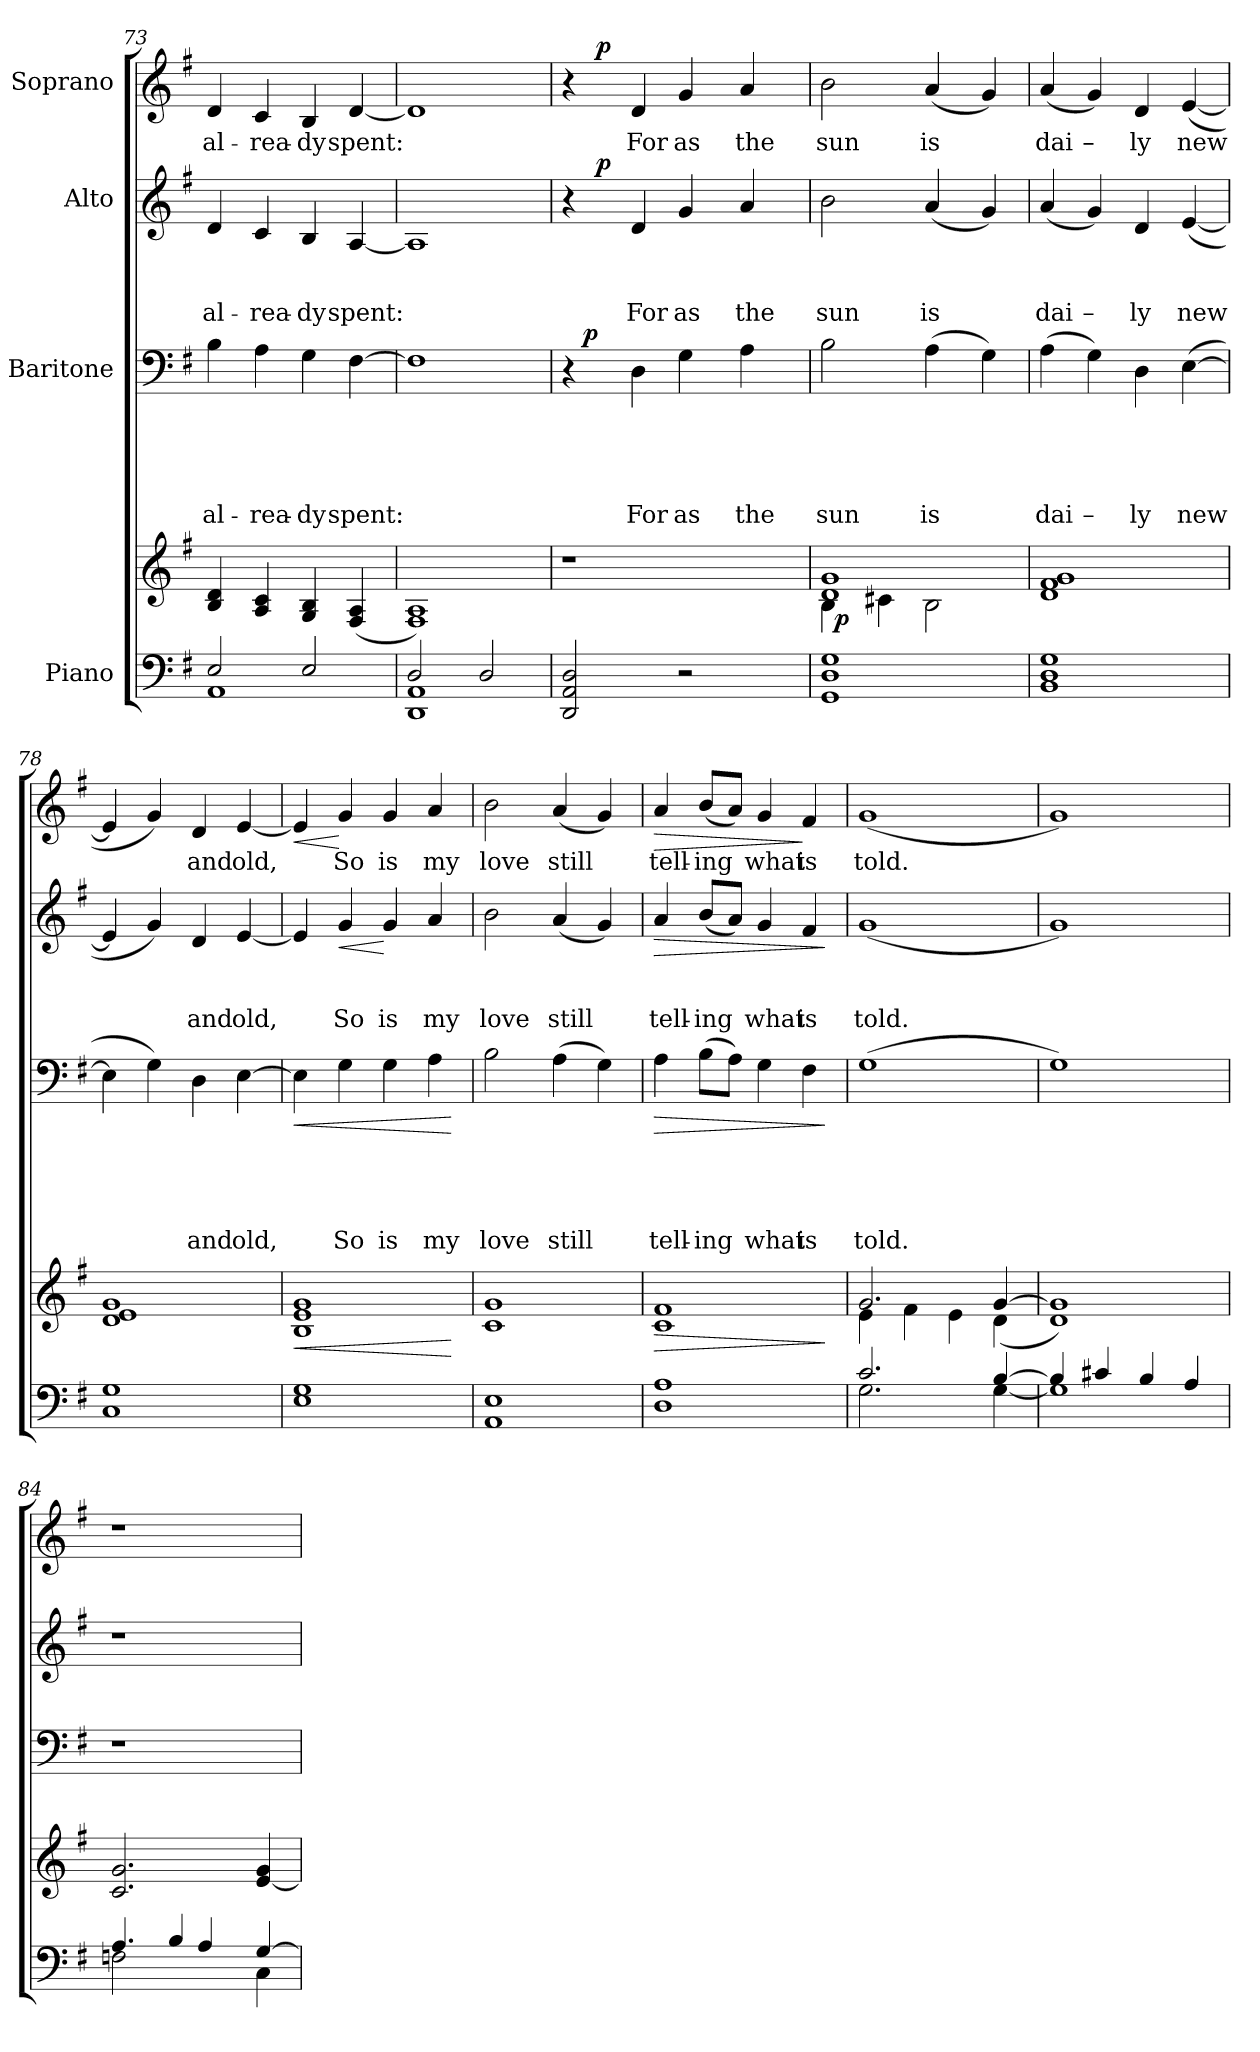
**kern	**kern	**dynam	**kern	**text	**text	**text	**text	**text	**dynam	**kern	**text	**text	**text	**dynam	**kern	**text	**dynam
*part4	*part4	*part4	*part3	*part3	*part3	*part3	*part3	*part3	*part3	*part2	*part2	*part2	*part2	*part2	*part1	*part1	*part1
*staff5	*staff4	*staff4/5	*staff3	*staff3	*staff3	*staff3	*staff3	*staff3	*staff3	*staff2	*staff2	*staff2	*staff2	*staff2	*staff1	*staff1	*staff1
*I"Piano	*	*	*I"Baritone	*	*	*	*	*	*	*I"Alto	*	*	*	*	*I"Soprano	*	*
*clefF4	*clefG2	*	*clefF4	*	*	*	*	*	*	*clefG2	*	*	*	*	*clefG2	*	*
*k[f#]	*k[f#]	*	*k[f#]	*	*	*	*	*	*	*k[f#]	*	*	*	*	*k[f#]	*	*
*G:	*G:	*	*G:	*	*	*	*	*	*	*G:	*	*	*	*	*G:	*	*
=73	=73	=73	=73	=73	=73	=73	=73	=73	=73	=73	=73	=73	=73	=73	=73	=73	=73
*^	*	*	*	*	*	*	*	*	*	*	*	*	*	*	*	*	*
!	!	!	!	!	!	!	!	!	!LO:LY:b	!	!	!	!	!LO:LY:b	!	!	!LO:LY:b	!
2E/	1AA	4B/ 4d/	.	4B\	.	.	.	.	al-	.	4d/	.	.	al-	.	4d/	al-	.
!	!	!	!	!	!	!	!	!	!LO:LY:b	!	!	!	!	!LO:LY:b	!	!	!LO:LY:b	!
.	.	4A/ 4c/	.	4A\	.	.	.	.	-rea-	.	4c/	.	.	-rea-	.	4c/	-rea-	.
!	!	!	!	!	!	!	!	!	!LO:LY:b	!	!	!	!	!LO:LY:b	!	!	!LO:LY:b	!
2E/	.	4G/ 4B/	.	4G\	.	.	.	.	-dy	.	4B/	.	.	-dy	.	4B/	-dy	.
!	!	!	!	!	!	!	!	!	!LO:LY:b	!	!	!	!	!LO:LY:b	!	!	!LO:LY:b	!
.	.	(4F#/ 4A/	.	[>4F#\	.	.	.	.	spent:	.	[<4A/	.	.	spent:	.	[<4d/	spent:	.
=74	=74	=74	=74	=74	=74	=74	=74	=74	=74	=74	=74	=74	=74	=74	=74	=74	=74	=74
2D/	1DD 1AA	1F# 1A)	.	1F#]	.	.	.	.	.	.	1A]	.	.	.	.	1d]	.	.
2D/	.	.	.	.	.	.	.	.	.	.	.	.	.	.	.	.	.	.
*v	*v	*	*	*	*	*	*	*	*	*	*	*	*	*	*	*	*	*
!!LO:PB:g=z
=75	=75	=75	=75	=75	=75	=75	=75	=75	=75	=75	=75	=75	=75	=75	=75	=75	=75
*	*	*	*^	*	*	*	*	*	*	*^	*	*	*	*	*^	*	*
2DD/ 2AA/ 2D/	1r	.	4r	16ryy	.	.	.	.	.	.	4r	16.ryy	.	.	.	.	4r	16.ryy	.	.
!	!	!	!	!	!	!	!	!	!	!LO:DY:a	!	!	!	!	!	!	!	!	!	!
.	.	.	.	2...ryy	.	.	.	.	.	p	.	.	.	.	.	.	.	.	.	.
!	!	!	!	!	!	!	!	!	!	!	!	!	!	!	!	!LO:DY:a	!	!	!	!LO:DY:a
.	.	.	.	.	.	.	.	.	.	.	.	2ryy	.	.	.	p	.	2ryy	.	p
!	!	!	!	!	!	!	!	!	!LO:LY:b	!	!	!	!	!	!LO:LY:b	!	!	!	!LO:LY:b	!
.	.	.	4D\	.	.	.	.	.	For	.	4d/	.	.	.	For	.	4d/	.	For	.
!	!	!	!	!	!	!	!	!	!LO:LY:b	!	!	!	!	!	!LO:LY:b	!	!	!	!LO:LY:b	!
2r	.	.	4G\	.	.	.	.	.	as	.	4g/	.	.	.	as	.	4g/	.	as	.
.	.	.	.	.	.	.	.	.	.	.	.	4ryy	.	.	.	.	.	4ryy	.	.
!	!	!	!	!	!	!	!	!	!LO:LY:b	!	!	!	!	!	!LO:LY:b	!	!	!	!LO:LY:b	!
.	.	.	4A\	.	.	.	.	.	the	.	4a/	.	.	.	the	.	4a/	.	the	.
.	.	.	.	.	.	.	.	.	.	.	.	8ryy	.	.	.	.	.	8ryy	.	.
.	.	.	.	.	.	.	.	.	.	.	.	32ryy	.	.	.	.	.	32ryy	.	.
=76	=76	=76	=76	=76	=76	=76	=76	=76	=76	=76	=76	=76	=76	=76	=76	=76	=76	=76	=76	=76
*	*^	*	*	*	*	*	*	*	*	*	*	*	*	*	*	*	*	*	*	*
!	!	!	!	!	!	!	!	!	!	!LO:LY:b	!	!	!	!	!	!LO:LY:b	!	!	!	!LO:LY:b	!
*	*	*	*	*v	*v	*	*	*	*	*	*	*	*	*	*	*	*	*v	*v	*	*
*	*	*^	*	*	*	*	*	*	*	*	*v	*v	*	*	*	*	*	*	*
1GG 1D 1G	1d 1g	4B\	32ryy	.	2B\	.	.	.	.	sun	.	2b\	.	.	sun	.	2b\	sun	.
!	!	!	!	!LO:DY:b	!	!	!	!	!	!	!	!	!	!	!	!	!	!	!
.	.	.	2ryy	p	.	.	.	.	.	.	.	.	.	.	.	.	.	.	.
.	.	4c#X\	.	.	.	.	.	.	.	.	.	.	.	.	.	.	.	.	.
!	!	!	!	!	!	!	!	!	!	!LO:LY:b	!	!	!	!	!LO:LY:b	!	!	!LO:LY:b	!
.	.	2B\	.	.	(>4A\	.	.	.	.	is	.	(4a/	.	.	is	.	(4a/	is	.
.	.	.	4...ryy	.	.	.	.	.	.	.	.	.	.	.	.	.	.	.	.
.	.	.	.	.	4G\)	.	.	.	.	.	.	4g/)	.	.	.	.	4g/)	.	.
=77	=77	=77	=77	=77	=77	=77	=77	=77	=77	=77	=77	=77	=77	=77	=77	=77	=77	=77	=77
!	!	!	!	!	!	!	!	!	!	!LO:LY:b	!	!	!	!	!LO:LY:b	!	!	!LO:LY:b	!
*	*v	*v	*v	*	*	*	*	*	*	*	*	*	*	*	*	*	*	*	*
1BB 1D 1G	1d 1f# 1g	.	(>4A\	.	.	.	.	dai	.	(4a/	.	.	dai	.	(4a/	dai	.
!	!	!	!	!	!	!	!	!LO:LY:b	!	!	!	!	!LO:LY:b	!	!	!LO:LY:b	!
.	.	.	4G\)	.	.	.	.	–	.	4g/)	.	.	–	.	4g/)	–	.
!	!	!	!	!	!	!	!	!LO:LY:b	!	!	!	!	!LO:LY:b	!	!	!LO:LY:b	!
.	.	.	4D\	.	.	.	.	ly	.	4d/	.	.	ly	.	4d/	ly	.
!	!	!	!	!	!	!	!	!LO:LY:b	!	!	!	!	!LO:LY:b	!	!	!LO:LY:b	!
.	.	.	(<[>4E\	.	.	.	.	new	.	([<4e/	.	.	new	.	([<4e/	new	.
=78	=78	=78	=78	=78	=78	=78	=78	=78	=78	=78	=78	=78	=78	=78	=78	=78	=78
1C 1G	1d 1e 1g	.	4E\]	.	.	.	.	.	.	4e/]	.	.	.	.	4e/]	.	.
.	.	.	4G\)	.	.	.	.	.	.	4g/)	.	.	.	.	4g/)	.	.
!	!	!	!	!	!	!	!	!LO:LY:b	!	!	!	!	!LO:LY:b	!	!	!LO:LY:b	!
.	.	.	4D\	.	.	.	.	and	.	4d/	.	.	and	.	4d/	and	.
!	!	!	!	!	!	!	!	!LO:LY:b	!	!	!	!	!LO:LY:b	!	!	!LO:LY:b	!
.	.	.	[>4E\	.	.	.	.	old,	.	[<4e/	.	.	old,	.	[<4e/	old,	.
=79	=79	=79	=79	=79	=79	=79	=79	=79	=79	=79	=79	=79	=79	=79	=79	=79	=79
!	!	!LO:HP:b	!	!	!	!	!	!	!LO:HP:b	!	!	!	!	!	!	!	!LO:HP:b
1E 1G	1B 1e 1g	<	4E\]	.	.	.	.	.	<	4e/]	.	.	.	.	4e/]	.	<
!	!	!	!	!	!	!	!	!LO:LY:b	!	!	!	!	!LO:LY:b	!LO:HP:b	!	!LO:LY:b	!
.	.	.	4G\	.	.	.	.	So	.	4g/	.	.	So	<	4g/	So	[
!	!	!	!	!	!	!	!	!LO:LY:b	!	!	!	!	!LO:LY:b	!	!	!LO:LY:b	!
.	.	.	4G\	.	.	.	.	is	.	4g/	.	.	is	[	4g/	is	.
!	!	!	!	!	!	!	!	!LO:LY:b	!	!	!	!	!LO:LY:b	!	!	!LO:LY:b	!
.	.	.	4A\	.	.	.	.	my	.	4a/	.	.	my	.	4a/	my	.
.	.	[	.	.	.	.	.	.	[	.	.	.	.	.	.	.	.
=80	=80	=80	=80	=80	=80	=80	=80	=80	=80	=80	=80	=80	=80	=80	=80	=80	=80
!	!	!	!	!	!	!	!	!LO:LY:b	!	!	!	!	!LO:LY:b	!	!	!LO:LY:b	!
1AA 1E	1c 1g	.	2B\	.	.	.	.	love	.	2b\	.	.	love	.	2b\	love	.
!	!	!	!	!	!	!	!	!LO:LY:b	!	!	!	!	!LO:LY:b	!	!	!LO:LY:b	!
.	.	.	(>4A\	.	.	.	.	still	.	(4a/	.	.	still	.	(4a/	still	.
.	.	.	4G\)	.	.	.	.	.	.	4g/)	.	.	.	.	4g/)	.	.
=81	=81	=81	=81	=81	=81	=81	=81	=81	=81	=81	=81	=81	=81	=81	=81	=81	=81
!	!	!LO:HP:b	!	!	!	!	!	!LO:LY:b	!LO:HP:b	!	!	!	!LO:LY:b	!LO:HP:b	!	!LO:LY:b	!LO:HP:b
1D 1A	1c 1f#	>	4A\	.	.	.	.	tell-	>	4a/	.	.	tell-	>	4a/	tell-	>
!	!	!	!	!	!	!	!	!LO:LY:b	!	!	!	!	!LO:LY:b	!	!	!LO:LY:b	!
.	.	.	(>8B\L	.	.	.	.	-ing	.	(>8b/L	.	.	-ing	.	(>8b/L	-ing	.
.	.	.	8A\J)	.	.	.	.	.	.	8a/J)	.	.	.	.	8a/J)	.	.
!	!	!	!	!	!	!	!	!LO:LY:b	!	!	!	!	!LO:LY:b	!	!	!LO:LY:b	!
.	.	.	4G\	.	.	.	.	what	.	4g/	.	.	what	.	4g/	what	.
!	!	!	!	!	!	!	!	!LO:LY:b	!	!	!	!	!LO:LY:b	!	!	!LO:LY:b	!
.	.	.	4F#\	.	.	.	.	is	.	4f#/	.	.	is	.	4f#/	is	]
.	.	]	.	.	.	.	.	.	]	.	.	.	.	]	.	.	.
!!LO:PB:g=z
=82	=82	=82	=82	=82	=82	=82	=82	=82	=82	=82	=82	=82	=82	=82	=82	=82	=82
*^	*^	*	*	*	*	*	*	*	*	*	*	*	*	*	*	*	*
!	!	!	!	!	!	!	!	!	!	!LO:LY:b	!	!	!	!	!LO:LY:b	!	!	!LO:LY:b	!
2.c/	2.G\	2.g/	4e\	.	(>1G	.	.	.	.	told.	.	(>1g	.	.	told.	.	(>1g	told.	.
.	.	.	4f#\	.	.	.	.	.	.	.	.	.	.	.	.	.	.	.	.
.	.	.	4e\	.	.	.	.	.	.	.	.	.	.	.	.	.	.	.	.
[>4B/	[<4G\	[>4g/	(<4d\	.	.	.	.	.	.	.	.	.	.	.	.	.	.	.	.
*	*	*v	*v	*	*	*	*	*	*	*	*	*	*	*	*	*	*	*	*
=83	=83	=83	=83	=83	=83	=83	=83	=83	=83	=83	=83	=83	=83	=83	=83	=83	=83	=83
4B/]	1G]	1d 1g])	.	1G)	.	.	.	.	.	.	1g)	.	.	.	.	1g)	.	.
4c#X/	.	.	.	.	.	.	.	.	.	.	.	.	.	.	.	.	.	.
4B/	.	.	.	.	.	.	.	.	.	.	.	.	.	.	.	.	.	.
4A/	.	.	.	.	.	.	.	.	.	.	.	.	.	.	.	.	.	.
=84	=84	=84	=84	=84	=84	=84	=84	=84	=84	=84	=84	=84	=84	=84	=84	=84	=84	=84
2Fn\	4.A/	2.c/ 2.g/	.	1r	.	.	.	.	.	.	1r	.	.	.	.	1r	.	.
.	4B/	.	.	.	.	.	.	.	.	.	.	.	.	.	.	.	.	.
4A/	.	.	.	.	.	.	.	.	.	.	.	.	.	.	.	.	.	.
.	8ryy	.	.	.	.	.	.	.	.	.	.	.	.	.	.	.	.	.
[>4G/	4C\	[<4e/ 4g/	.	.	.	.	.	.	.	.	.	.	.	.	.	.	.	.
*v	*v	*	*	*	*	*	*	*	*	*	*	*	*	*	*	*	*	*
=	=	=	=	=	=	=	=	=	=	=	=	=	=	=	=	=	=
*-	*-	*-	*-	*-	*-	*-	*-	*-	*-	*-	*-	*-	*-	*-	*-	*-	*-
